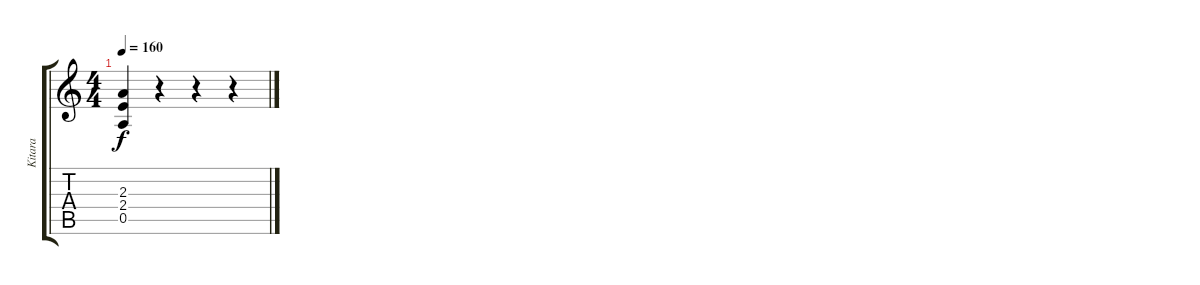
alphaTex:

\track ("Kitara " "Kitara ") {instrument distortionguitar}
\staff {score tabs}
\tuning (E4 B3 G3 D3 A2 E2) {hide}
\ts (4 4)
\tempo 160
\clef g2
\ks c
(2.3 2.4 0.5).4{dy f} r.4 r.4 r.4
